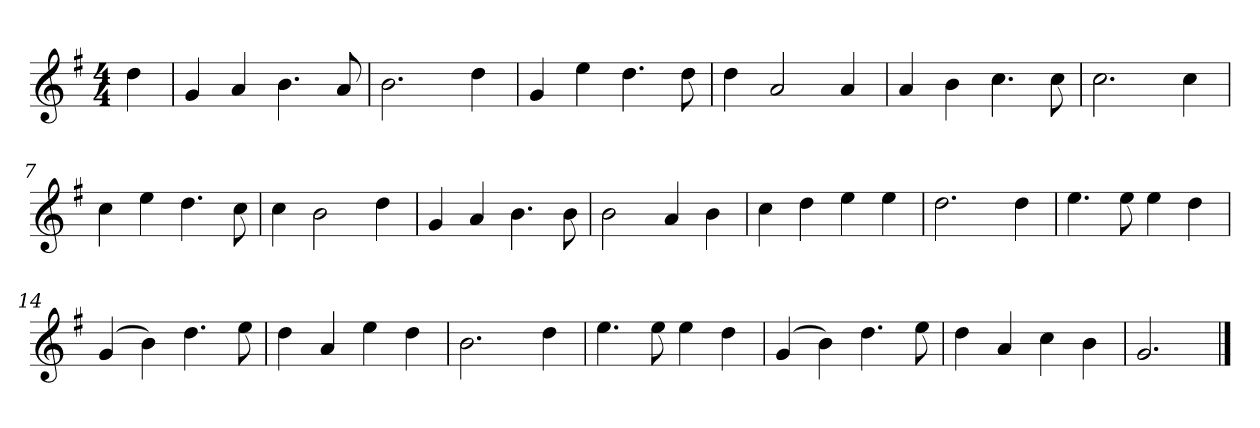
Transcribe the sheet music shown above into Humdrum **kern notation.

**kern
*part1
*staff1
*k[f#]
*M4/4
*MM120
=
4dd
=1
4g
4a
4.b
8a
=2
2.b
4dd
=3
4g
4ee
4.dd
8dd
=4
4dd
2a
4a
=5
4a
4b
4.cc
8cc
=6
2.cc
4cc
=7
4cc
4ee
4.dd
8cc
=8
4cc
2b
4dd
=9
4g
4a
4.b
8b
=10
2b
4a
4b
=11
4cc
4dd
4ee
4ee
=12
2.dd
4dd
=13
4.ee
8ee
4ee
4dd
=14
(4g
4b)
4.dd
8ee
=15
4dd
4a
4ee
4dd
=16
2.b
4dd
=17
4.ee
8ee
4ee
4dd
=18
(4g
4b)
4.dd
8ee
=19
4dd
4a
4cc
4b
=20
2.g
==
*-
